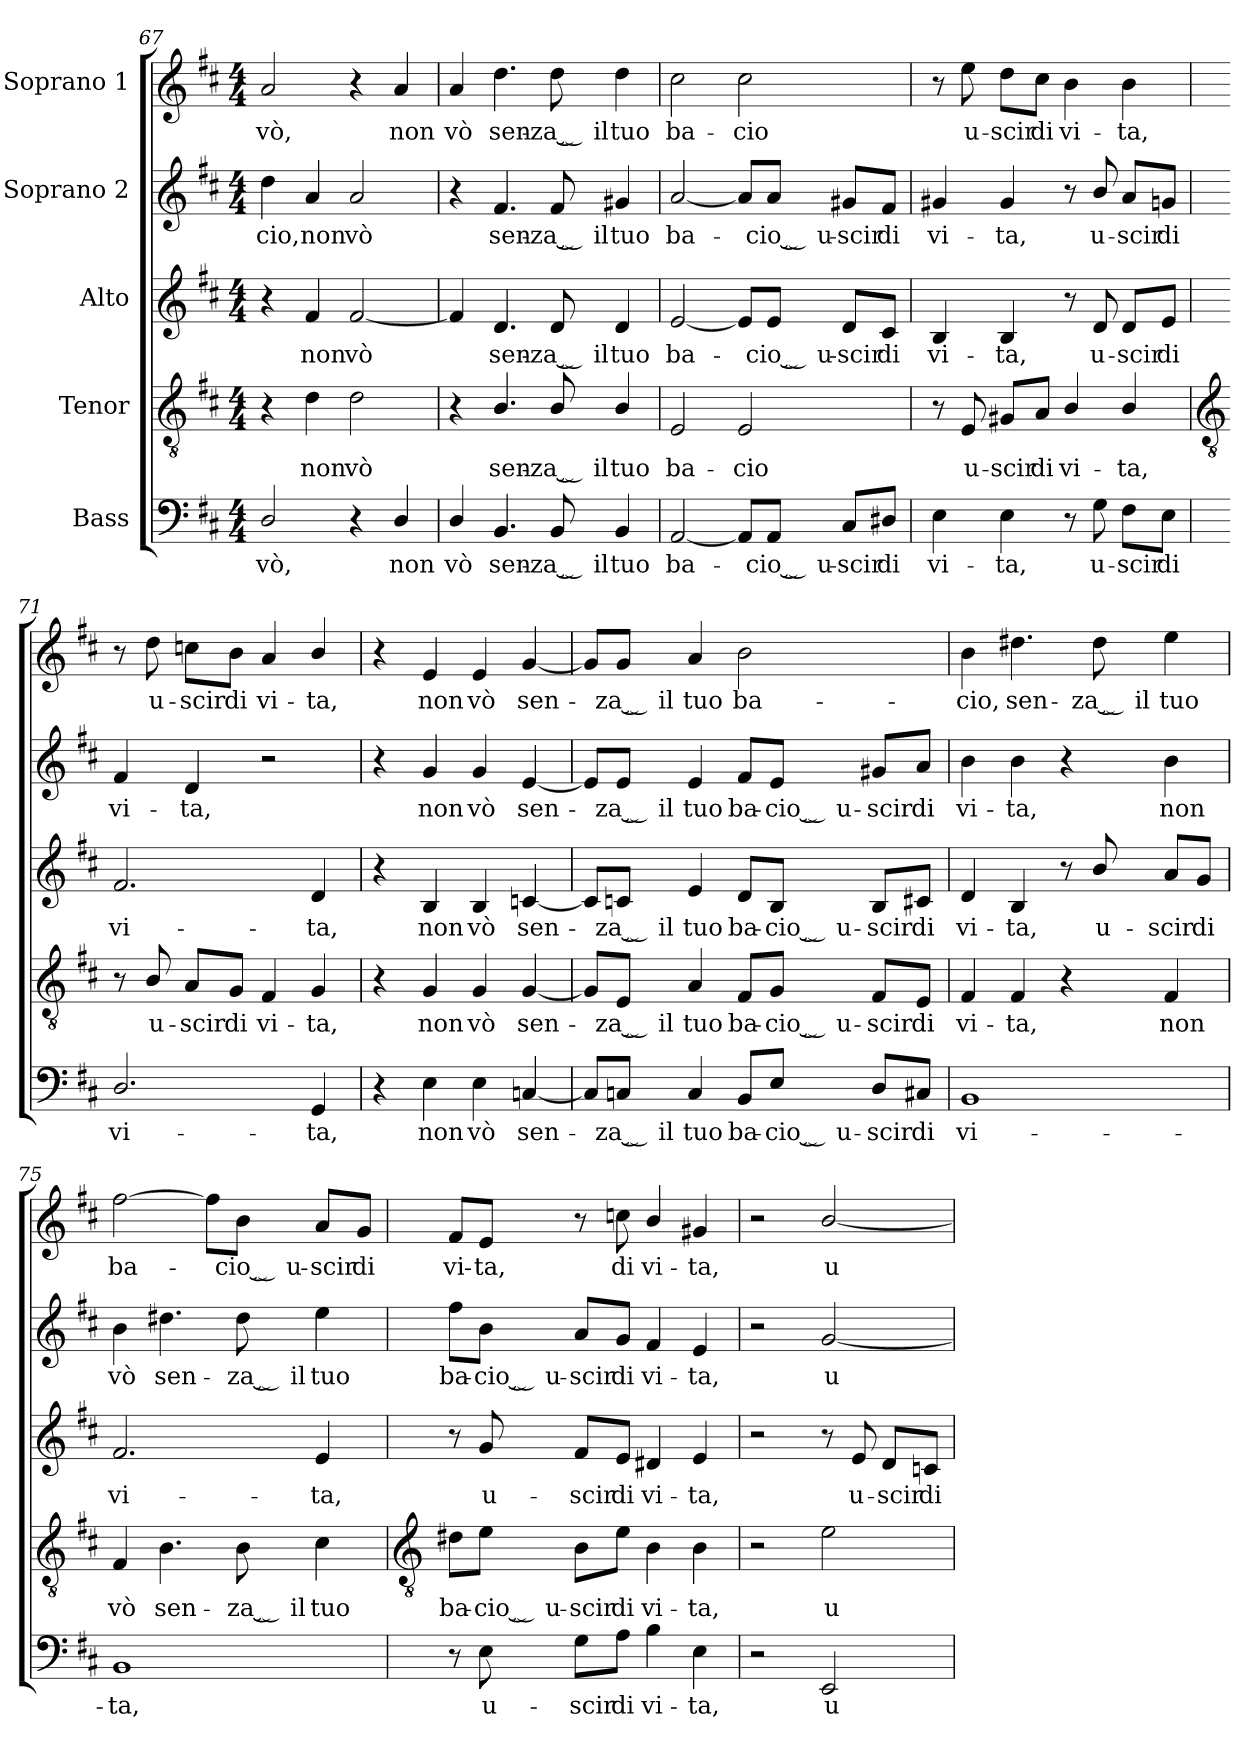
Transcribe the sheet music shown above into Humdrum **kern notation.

**kern	**text	**kern	**text	**kern	**text	**kern	**text	**kern	**text
*part5	*part5	*part4	*part4	*part3	*part3	*part2	*part2	*part1	*part1
*staff5	*staff5	*staff4	*staff4	*staff3	*staff3	*staff2	*staff2	*staff1	*staff1
*I"Bass	*	*I"Tenor	*	*I"Alto	*	*I"Soprano 2	*	*I"Soprano 1	*
*clefF4	*	*clefGv2	*	*clefG2	*	*clefG2	*	*clefG2	*
*k[f#c#]	*	*k[f#c#]	*	*k[f#c#]	*	*k[f#c#]	*	*k[f#c#]	*
*D:	*	*D:	*	*D:	*	*D:	*	*D:	*
*M4/4	*	*M4/4	*	*M4/4	*	*M4/4	*	*M4/4	*
=67	=67	=67	=67	=67	=67	=67	=67	=67	=67
!	!LO:LY:b	!	!	!	!	!	!LO:LY:b	!	!LO:LY:b
2D/	vò,	4r	.	4r	.	4dd	-cio,	2a	vò,
!	!	!	!LO:LY:b	!	!LO:LY:b	!	!LO:LY:b	!	!
.	.	4d	non	4f#	non	4a	non	.	.
!	!	!	!LO:LY:b	!	!LO:LY:b	!	!LO:LY:b	!	!
4r	.	2d	vò	[2f#	vò	2a	vò	4r	.
!	!LO:LY:b	!	!	!	!	!	!	!	!LO:LY:b
4D/	non	.	.	.	.	.	.	4a	non
=68	=68	=68	=68	=68	=68	=68	=68	=68	=68
!	!LO:LY:b	!	!	!	!	!	!	!	!LO:LY:b
4D/	vò	4r	.	4f#]	.	4r	.	4a	vò
!	!LO:LY:b	!	!LO:LY:b	!	!LO:LY:b	!	!LO:LY:b	!	!LO:LY:b
4.BB	sen-	4.B/	sen-	4.d	sen-	4.f#	sen-	4.dd	sen-
!	!LO:LY:b	!	!LO:LY:b	!	!LO:LY:b	!	!LO:LY:b	!	!LO:LY:b
8BB	-za ̮ il	8B/	-za ̮ il	8d	-za ̮ il	8f#	-za ̮ il	8dd	-za ̮ il
!	!LO:LY:b	!	!LO:LY:b	!	!LO:LY:b	!	!LO:LY:b	!	!LO:LY:b
4BB	tuo	4B/	tuo	4d	tuo	4g#X	tuo	4dd	tuo
=69	=69	=69	=69	=69	=69	=69	=69	=69	=69
!	!LO:LY:b	!	!LO:LY:b	!	!LO:LY:b	!	!LO:LY:b	!	!LO:LY:b
[2AA	ba-	2E	ba-	[2e	ba-	[2a	ba-	2cc#	ba-
!	!	!	!LO:LY:b	!	!	!	!	!	!LO:LY:b
8AA/L]	.	2E	-cio	8e/L]	.	8a/L]	.	2cc#	-cio
!	!LO:LY:b	!	!	!	!LO:LY:b	!	!LO:LY:b	!	!
8AA/J	cio ̮ u-	.	.	8e/J	cio ̮ u-	8a/J	cio ̮ u-	.	.
!	!LO:LY:b	!	!	!	!LO:LY:b	!	!LO:LY:b	!	!
8C#/L	-scir	.	.	8d/L	-scir	8g#X/L	-scir	.	.
!	!LO:LY:b	!	!	!	!LO:LY:b	!	!LO:LY:b	!	!
8D#X/J	di	.	.	8c#/J	di	8f#/J	di	.	.
=70	=70	=70	=70	=70	=70	=70	=70	=70	=70
!	!LO:LY:b	!	!	!	!LO:LY:b	!	!LO:LY:b	!	!
4E	vi-	8r	.	4B	vi-	4g#X	vi-	8r	.
!	!	!	!LO:LY:b	!	!	!	!	!	!LO:LY:b
.	.	8E	u-	.	.	.	.	8ee	u-
!	!LO:LY:b	!	!LO:LY:b	!	!LO:LY:b	!	!LO:LY:b	!	!LO:LY:b
4E	-ta,	8G#X/L	-scir	4B	-ta,	4g#	-ta,	8dd\L	-scir
!	!	!	!LO:LY:b	!	!	!	!	!	!LO:LY:b
.	.	8A/J	di	.	.	.	.	8cc#\J	di
!	!	!	!LO:LY:b	!	!	!	!	!	!LO:LY:b
8r	.	4B/	vi-	8r	.	8r	.	4b	vi-
!	!LO:LY:b	!	!	!	!LO:LY:b	!	!LO:LY:b	!	!
8G	u-	.	.	8d	u-	8b/	u-	.	.
!	!LO:LY:b	!	!LO:LY:b	!	!LO:LY:b	!	!LO:LY:b	!	!LO:LY:b
8F#\L	-scir	4B/	-ta,	8d/L	-scir	8a/L	-scir	4b	-ta,
!	!LO:LY:b	!	!	!	!LO:LY:b	!	!LO:LY:b	!	!
8E\J	di	.	.	8e/J	di	8gn/J	di	.	.
!!LO:LB:g=z
=71	=71	=71	=71	=71	=71	=71	=71	=71	=71
*	*	*clefGv2	*	*	*	*	*	*	*
!	!LO:LY:b	!	!	!	!LO:LY:b	!	!LO:LY:b	!	!
2.D/	vi-	8r	.	2.f#	vi-	4f#	vi-	8r	.
!	!	!	!LO:LY:b	!	!	!	!	!	!LO:LY:b
.	.	8B/	u-	.	.	.	.	8dd	u-
!	!	!	!LO:LY:b	!	!	!	!LO:LY:b	!	!LO:LY:b
.	.	8A/L	-scir	.	.	4d	-ta,	8ccn\L	-scir
!	!	!	!LO:LY:b	!	!	!	!	!	!LO:LY:b
.	.	8G/J	di	.	.	.	.	8b\J	di
!	!	!	!LO:LY:b	!	!	!	!	!	!LO:LY:b
.	.	4F#	vi-	.	.	2r	.	4a	vi-
!	!LO:LY:b	!	!LO:LY:b	!	!LO:LY:b	!	!	!	!LO:LY:b
4GG	-ta,	4G	-ta,	4d	-ta,	.	.	4b/	-ta,
=72	=72	=72	=72	=72	=72	=72	=72	=72	=72
4r	.	4r	.	4r	.	4r	.	4r	.
!	!LO:LY:b	!	!LO:LY:b	!	!LO:LY:b	!	!LO:LY:b	!	!LO:LY:b
4E	non	4G	non	4B	non	4g	non	4e	non
!	!LO:LY:b	!	!LO:LY:b	!	!LO:LY:b	!	!LO:LY:b	!	!LO:LY:b
4E	vò	4G	vò	4B	vò	4g	vò	4e	vò
!	!LO:LY:b	!	!LO:LY:b	!	!LO:LY:b	!	!LO:LY:b	!	!LO:LY:b
[4Cn	sen-	[4G	sen-	[4cn	sen-	[4e	sen-	[4g	sen-
=73	=73	=73	=73	=73	=73	=73	=73	=73	=73
8C/L]	.	8G/L]	.	8c/L]	.	8e/L]	.	8g/L]	.
!	!LO:LY:b	!	!LO:LY:b	!	!LO:LY:b	!	!LO:LY:b	!	!LO:LY:b
8C/J	za ̮ il	8E/J	za ̮ il	8c/J	za ̮ il	8e/J	za ̮ il	8g/J	za ̮ il
!	!LO:LY:b	!	!LO:LY:b	!	!LO:LY:b	!	!LO:LY:b	!	!LO:LY:b
4C	tuo	4A	tuo	4e	tuo	4e	tuo	4a	tuo
!	!LO:LY:b	!	!LO:LY:b	!	!LO:LY:b	!	!LO:LY:b	!	!LO:LY:b
8BB/L	ba-	8F#/L	ba-	8d/L	ba-	8f#/L	ba-	2b	ba-
!	!LO:LY:b	!	!LO:LY:b	!	!LO:LY:b	!	!LO:LY:b	!	!
8E/J	-cio ̮ u-	8G/J	-cio ̮ u-	8B/J	-cio ̮ u-	8e/J	-cio ̮ u-	.	.
!	!LO:LY:b	!	!LO:LY:b	!	!LO:LY:b	!	!LO:LY:b	!	!
8D/L	-scir	8F#/L	-scir	8B/L	-scir	8g#X/L	-scir	.	.
!	!LO:LY:b	!	!LO:LY:b	!	!LO:LY:b	!	!LO:LY:b	!	!
8C#X/J	di	8E/J	di	8c#X/J	di	8a/J	di	.	.
=74	=74	=74	=74	=74	=74	=74	=74	=74	=74
!	!LO:LY:b	!	!LO:LY:b	!	!LO:LY:b	!	!LO:LY:b	!	!LO:LY:b
1BB	vi-	4F#	vi-	4d	vi-	4b	vi-	4b	-cio,
!	!	!	!LO:LY:b	!	!LO:LY:b	!	!LO:LY:b	!	!LO:LY:b
.	.	4F#	-ta,	4B	-ta,	4b	-ta,	4.dd#X	sen-
.	.	4r	.	8r	.	4r	.	.	.
!	!	!	!	!	!LO:LY:b	!	!	!	!LO:LY:b
.	.	.	.	8b/	u-	.	.	8dd#	-za ̮ il
!	!	!	!LO:LY:b	!	!LO:LY:b	!	!LO:LY:b	!	!LO:LY:b
.	.	4F#	non	8a/L	-scir	4b	non	4ee	tuo
!	!	!	!	!	!LO:LY:b	!	!	!	!
.	.	.	.	8g/J	di	.	.	.	.
=75	=75	=75	=75	=75	=75	=75	=75	=75	=75
!	!LO:LY:b	!	!LO:LY:b	!	!LO:LY:b	!	!LO:LY:b	!	!LO:LY:b
1BB	-ta,	4F#	vò	2.f#	vi--	4b	vò	[2ff#	ba-
!	!	!	!LO:LY:b	!	!	!	!LO:LY:b	!	!
.	.	4.B	sen-	.	.	4.dd#X	sen-	.	.
.	.	.	.	.	.	.	.	8ff#\L]	.
!	!	!	!LO:LY:b	!	!	!	!LO:LY:b	!	!LO:LY:b
.	.	8B	-za ̮ il	.	.	8dd#	-za ̮ il	8b\J	cio ̮ u-
!	!	!	!LO:LY:b	!	!LO:LY:b	!	!LO:LY:b	!	!LO:LY:b
.	.	4c#	tuo	4e	-ta,	4ee	tuo	8a/L	-scir
!	!	!	!	!	!	!	!	!	!LO:LY:b
.	.	.	.	.	.	.	.	8g/J	di
!!LO:LB:g=z
=76	=76	=76	=76	=76	=76	=76	=76	=76	=76
*	*	*clefGv2	*	*	*	*	*	*	*
!	!	!	!LO:LY:b	!	!	!	!LO:LY:b	!	!LO:LY:b
8r	.	8d#X\L	ba-	8r	.	8ff#\L	ba-	8f#/L	vi-
!	!LO:LY:b	!	!LO:LY:b	!	!LO:LY:b	!	!LO:LY:b	!	!LO:LY:b
8E	u-	8e\J	-cio ̮ u-	8g	u-	8b\J	-cio ̮ u-	8e/J	-ta,
!	!LO:LY:b	!	!LO:LY:b	!	!LO:LY:b	!	!LO:LY:b	!	!
8G\L	-scir	8B\L	-scir	8f#/L	-scir	8a/L	-scir	8r	.
!	!LO:LY:b	!	!LO:LY:b	!	!LO:LY:b	!	!LO:LY:b	!	!LO:LY:b
8A\J	di	8e\J	di	8e/J	di	8g/J	di	8ccn	di
!	!LO:LY:b	!	!LO:LY:b	!	!LO:LY:b	!	!LO:LY:b	!	!LO:LY:b
4B	vi-	4B	vi-	4d#X	vi-	4f#	vi-	4b/	vi-
!	!LO:LY:b	!	!LO:LY:b	!	!LO:LY:b	!	!LO:LY:b	!	!LO:LY:b
4E	-ta,	4B	-ta,	4e	-ta,	4e	-ta,	4g#X	-ta,
=77	=77	=77	=77	=77	=77	=77	=77	=77	=77
2r	.	2r	.	2r	.	2r	.	2r	.
!	!LO:LY:b	!	!LO:LY:b	!	!	!	!LO:LY:b	!	!LO:LY:b
2EE	u-	2e	u-	8r	.	[2g	u-	[2b/	u-
!	!	!	!	!	!LO:LY:b	!	!	!	!
.	.	.	.	8e	u-	.	.	.	.
!	!	!	!	!	!LO:LY:b	!	!	!	!
.	.	.	.	8d/L	-scir	.	.	.	.
!	!	!	!	!	!LO:LY:b	!	!	!	!
.	.	.	.	8cn/J	di	.	.	.	.
=	=	=	=	=	=	=	=	=	=
*-	*-	*-	*-	*-	*-	*-	*-	*-	*-
